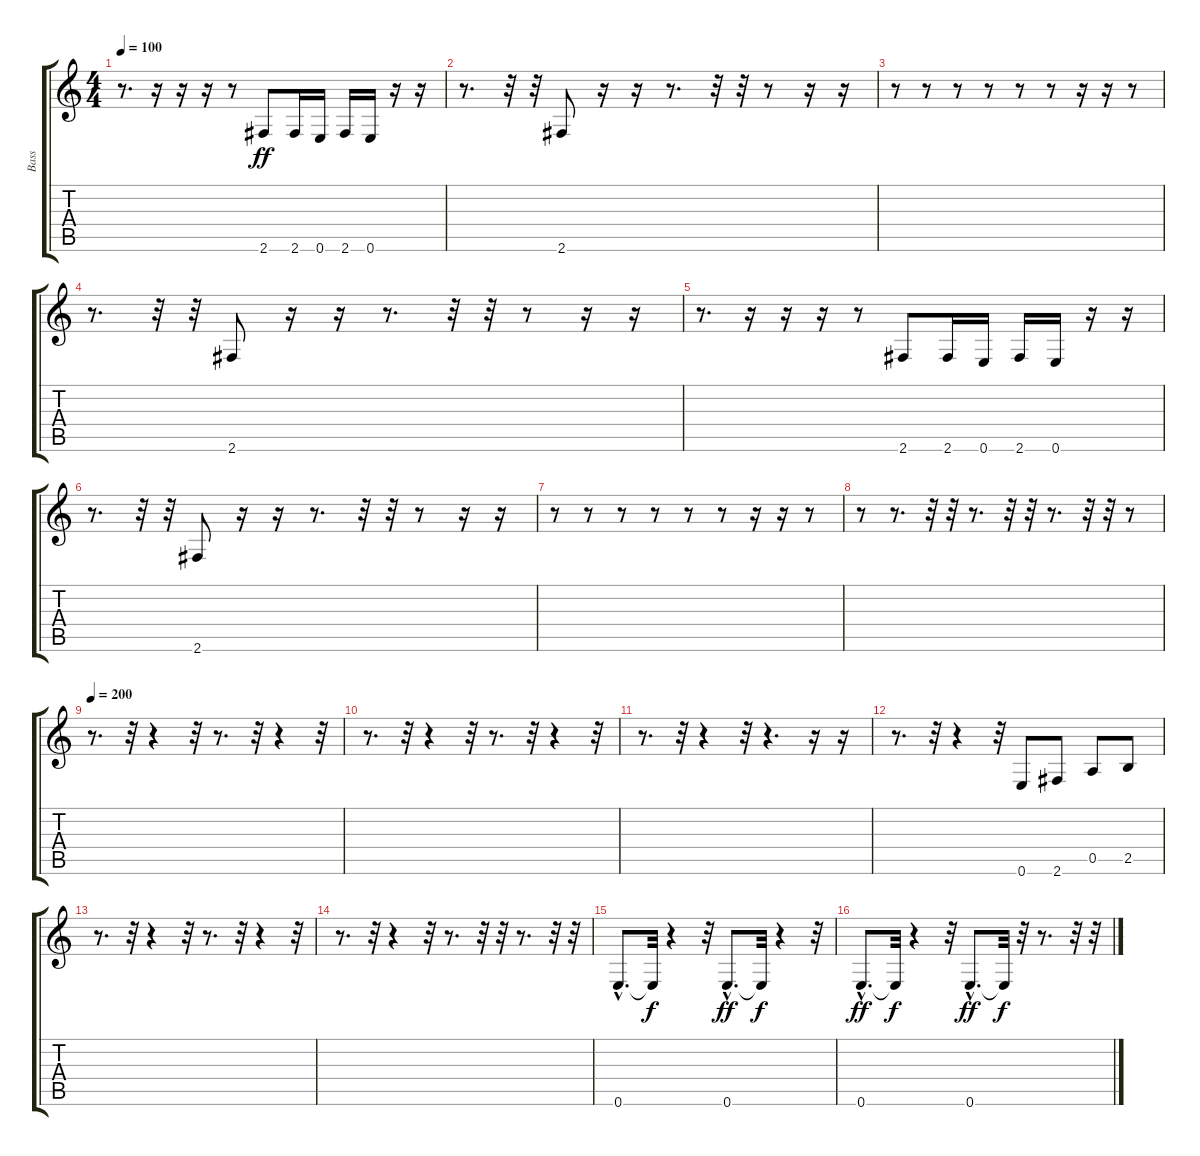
\track ("Bass" "Bass") {instrument electricbassfinger}
\staff {score tabs}
\tuning (E4 B3 G3 D3 A2 E2) {hide}
\ts (4 4)
\tempo 100
\clef g2
\ks c
r.8{d dy ff} r.16 r.16 r.16 r.8 2.6.8 2.6.16 0.6.16 2.6.16 0.6.16 r.16 r.16 |
r.8{d} r.32 r.32 2.6.8 r.16 r.16 r.8{d} r.32 r.32 r.8 r.16 r.16 |
r.8 r.8 r.8 r.8 r.8 r.8 r.16 r.16 r.8 |
r.8{d} r.32 r.32 2.6.8 r.16 r.16 r.8{d} r.32 r.32 r.8 r.16 r.16 |
r.8{d} r.16 r.16 r.16 r.8 2.6.8 2.6.16 0.6.16 2.6.16 0.6.16 r.16 r.16 |
r.8{d} r.32 r.32 2.6.8 r.16 r.16 r.8{d} r.32 r.32 r.8 r.16 r.16 |
r.8 r.8 r.8 r.8 r.8 r.8 r.16 r.16 r.8 |
r.8 r.8{d} r.32 r.32 r.8{d} r.32 r.32 r.8{d} r.32 r.32 r.8 |
\tempo 200
r.8{d} r.32 r.4 r.32 r.8{d} r.32 r.4 r.32 |
r.8{d} r.32 r.4 r.32 r.8{d} r.32 r.4 r.32 |
r.8{d} r.32 r.4 r.32 r.4{d} r.16 r.16 |
r.8{d} r.32 r.4 r.32 0.6.8 2.6.8 0.5.8 2.5.8 |
r.8{d} r.32 r.4 r.32 r.8{d} r.32 r.4 r.32 |
r.8{d} r.32 r.4 r.32 r.8{d} r.32 r.32 r.8{d} r.32 r.32 |
0.6{hac}.8{d} 0.6{t}.32{dy f} r.4 r.32 0.6{hac}.8{d dy ff} 0.6{t}.32{dy f} r.4 r.32 |
0.6{hac}.8{d dy ff} 0.6{t}.32{dy f} r.4 r.32 0.6{hac}.8{d dy ff} 0.6{t}.32{dy f} r.32 r.8{d} r.32 r.32
